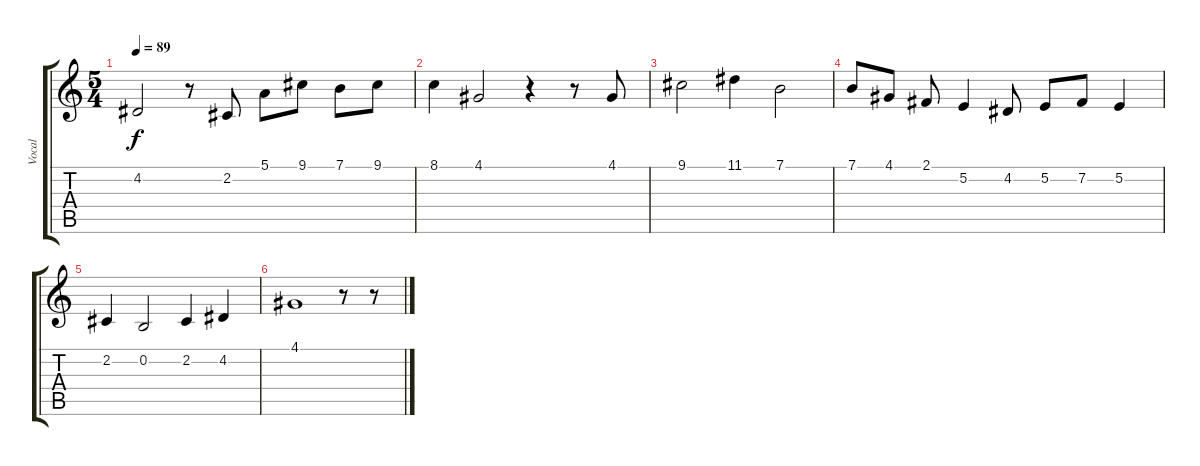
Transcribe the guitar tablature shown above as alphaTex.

\track ("Vocal" "Vocal") {instrument recorder}
\staff {score tabs}
\tuning (E4 B3 G3 D3 A2 E2) {hide}
\ts (5 4)
\tempo 89
\clef g2
\ks c
4.2.2{dy f} r.8 2.2.8 5.1.8 9.1.8 7.1.8 9.1.8 |
8.1.4 4.1.2 r.4 r.8 4.1.8 |
9.1.2 11.1.4 7.1.2 |
7.1.8 4.1.8 2.1.8 5.2.4 4.2.8 5.2.8 7.2.8 5.2.4 |
2.2.4 0.2.2 2.2.4 4.2.4 |
4.1.1 r.8 r.8
